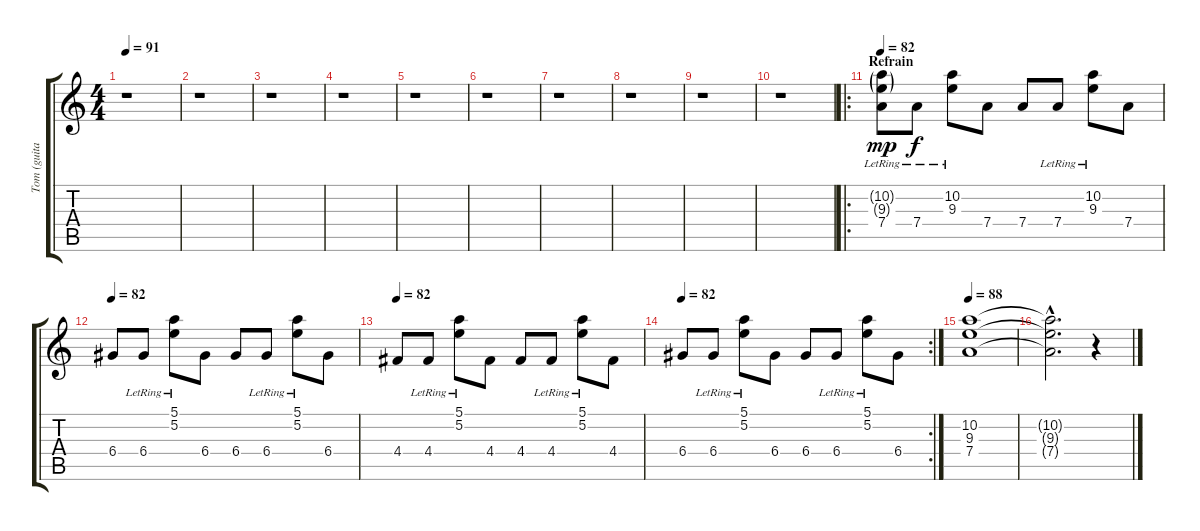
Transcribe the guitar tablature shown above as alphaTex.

\track ("Tom (guitare)" "Tom (guita") {instrument distortionguitar}
\staff {score tabs}
\tuning (E4 B3 G3 D3 A2 E2) {hide}
\ts (4 4)
\tempo 91
\clef g2
\ks c
r.1{dy mp} |
r.1 |
r.1 |
r.1 |
r.1 |
r.1 |
r.1 |
r.1 |
r.1 |
r.1 |
\ro
\section ("" "Refrain")
\tempo 82
(10.2{g lr} 9.3{g lr} 7.4).8 7.4{lr}.8{dy f} (10.2{lr} 9.3{lr}).8 7.4.8 7.4.8 7.4{lr}.8 (10.2{lr} 9.3{lr}).8 7.4.8 |
\tempo 82
6.4.8 6.4{lr}.8 (5.1{lr} 5.2{lr}).8 6.4.8 6.4.8 6.4{lr}.8 (5.1{lr} 5.2{lr}).8 6.4.8 |
\tempo 82
4.4.8 4.4{lr}.8 (5.1{lr} 5.2{lr}).8 4.4.8 4.4.8 4.4{lr}.8 (5.1{lr} 5.2{lr}).8 4.4.8 |
\rc 2
\tempo 82
6.4.8 6.4{lr}.8 (5.1{lr} 5.2{lr}).8 6.4.8 6.4.8 6.4{lr}.8 (5.1{lr} 5.2{lr}).8 6.4.8 |
\tempo 88
(10.2 9.3 7.4).1{volume 0} |
(10.2{hac t} 9.3{hac t} 7.4{hac t}).2{d} r.4{volume 12}
